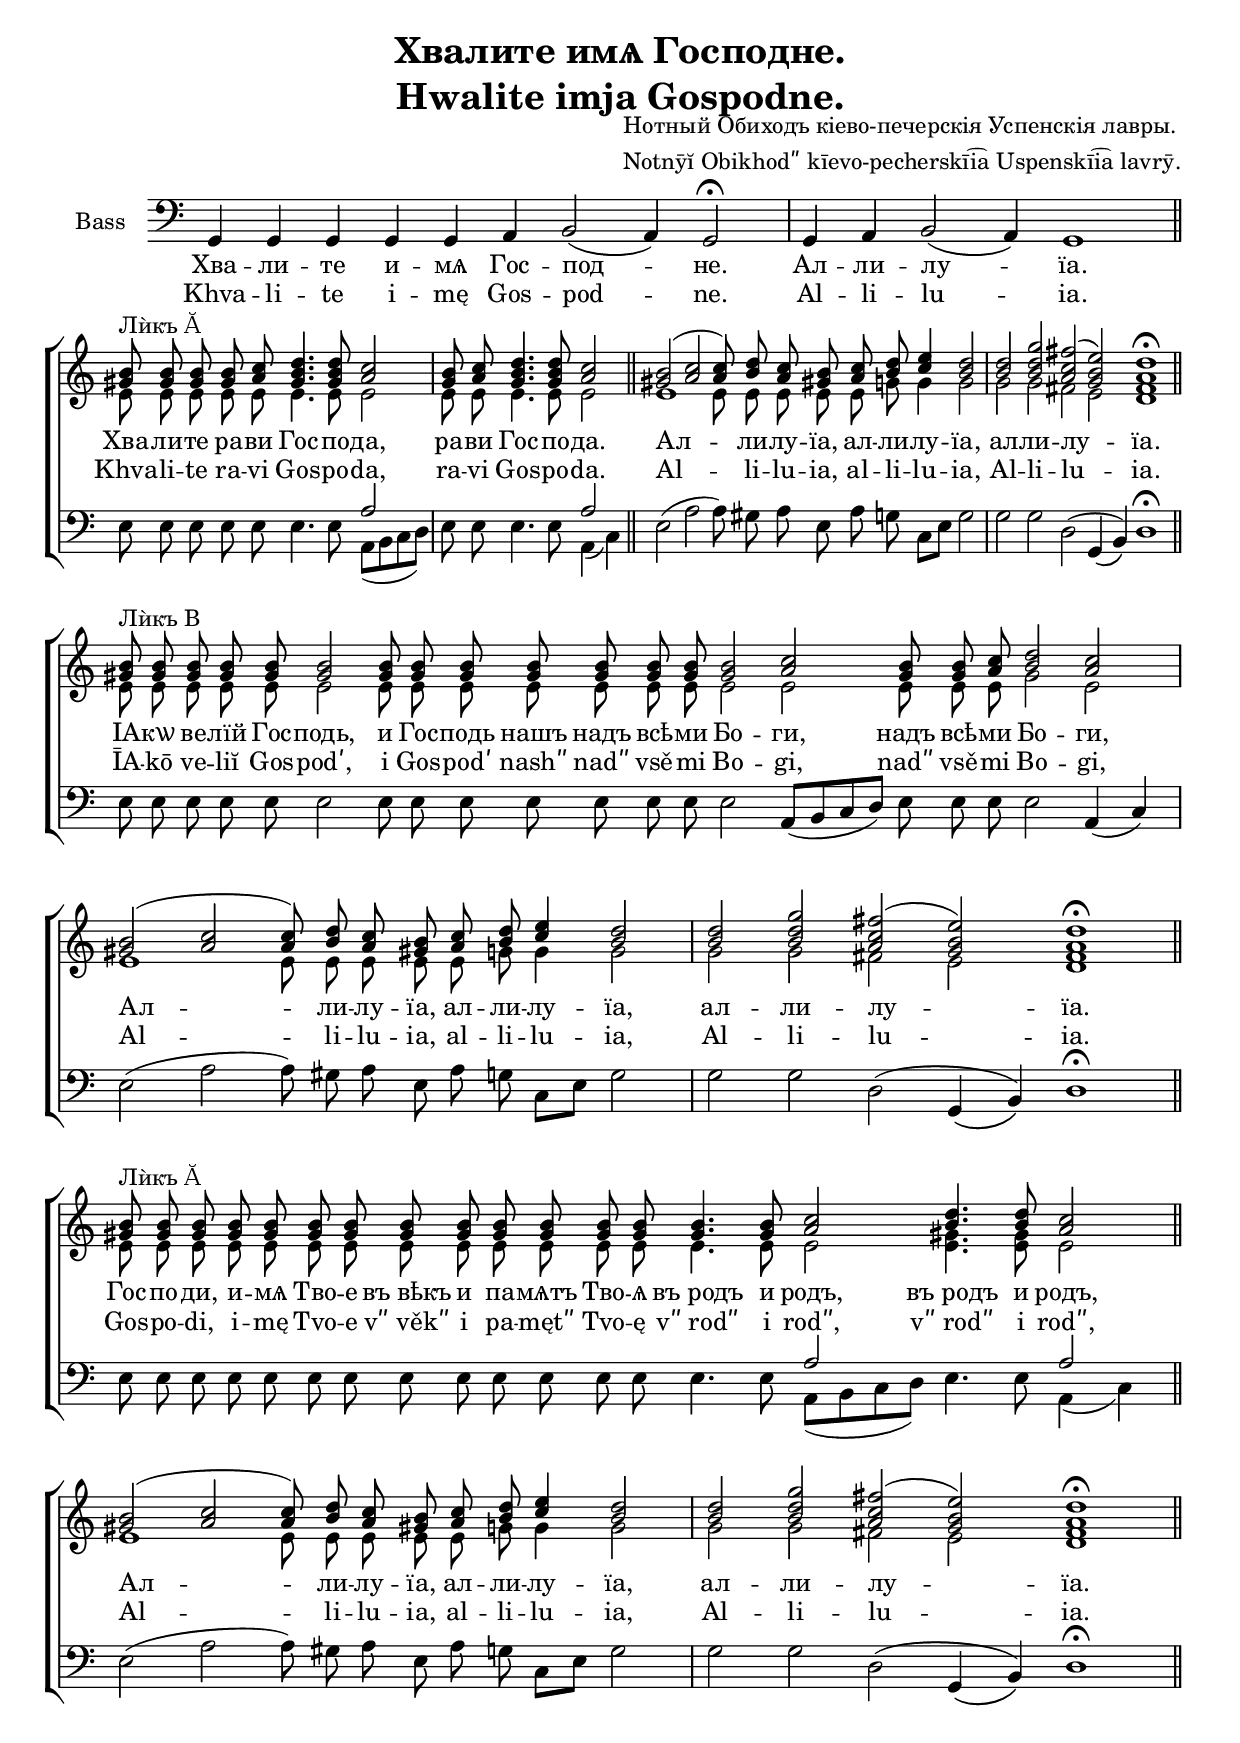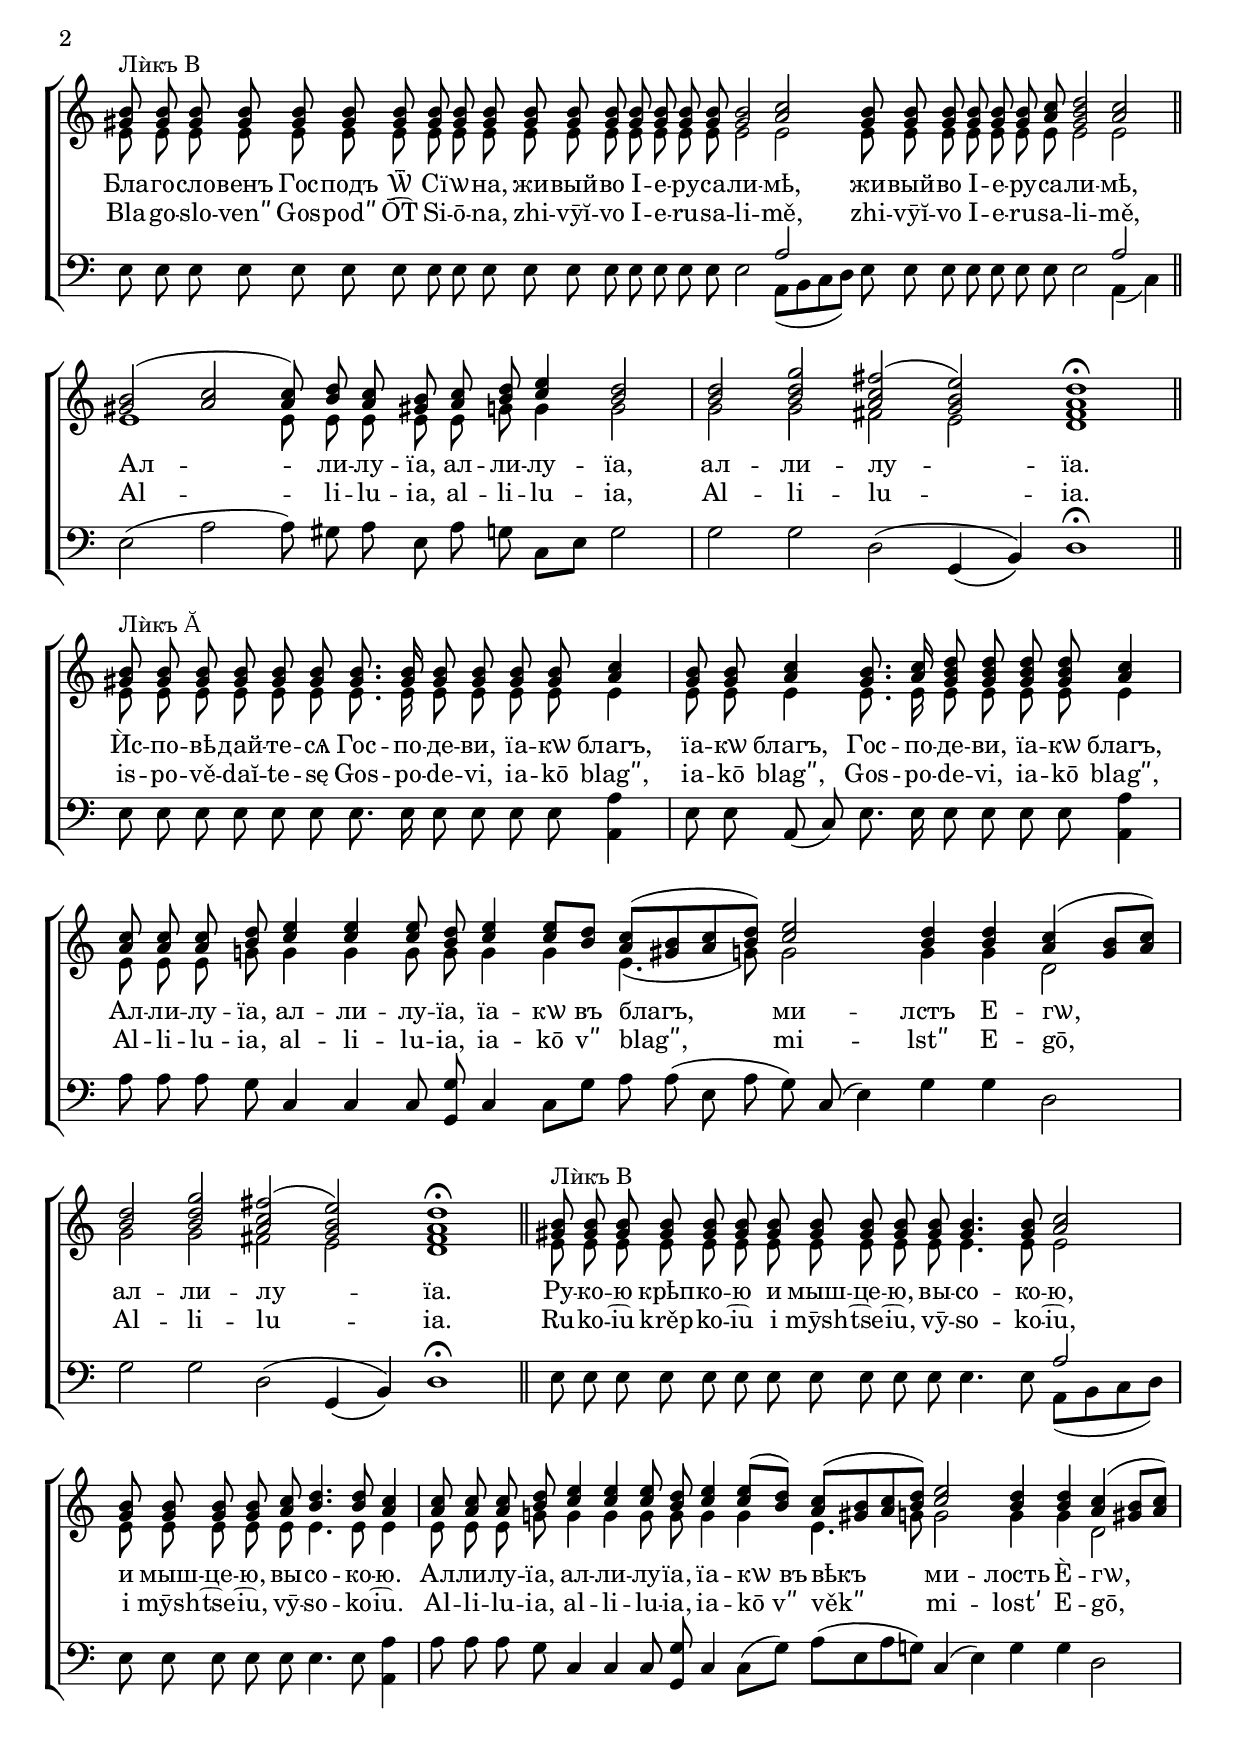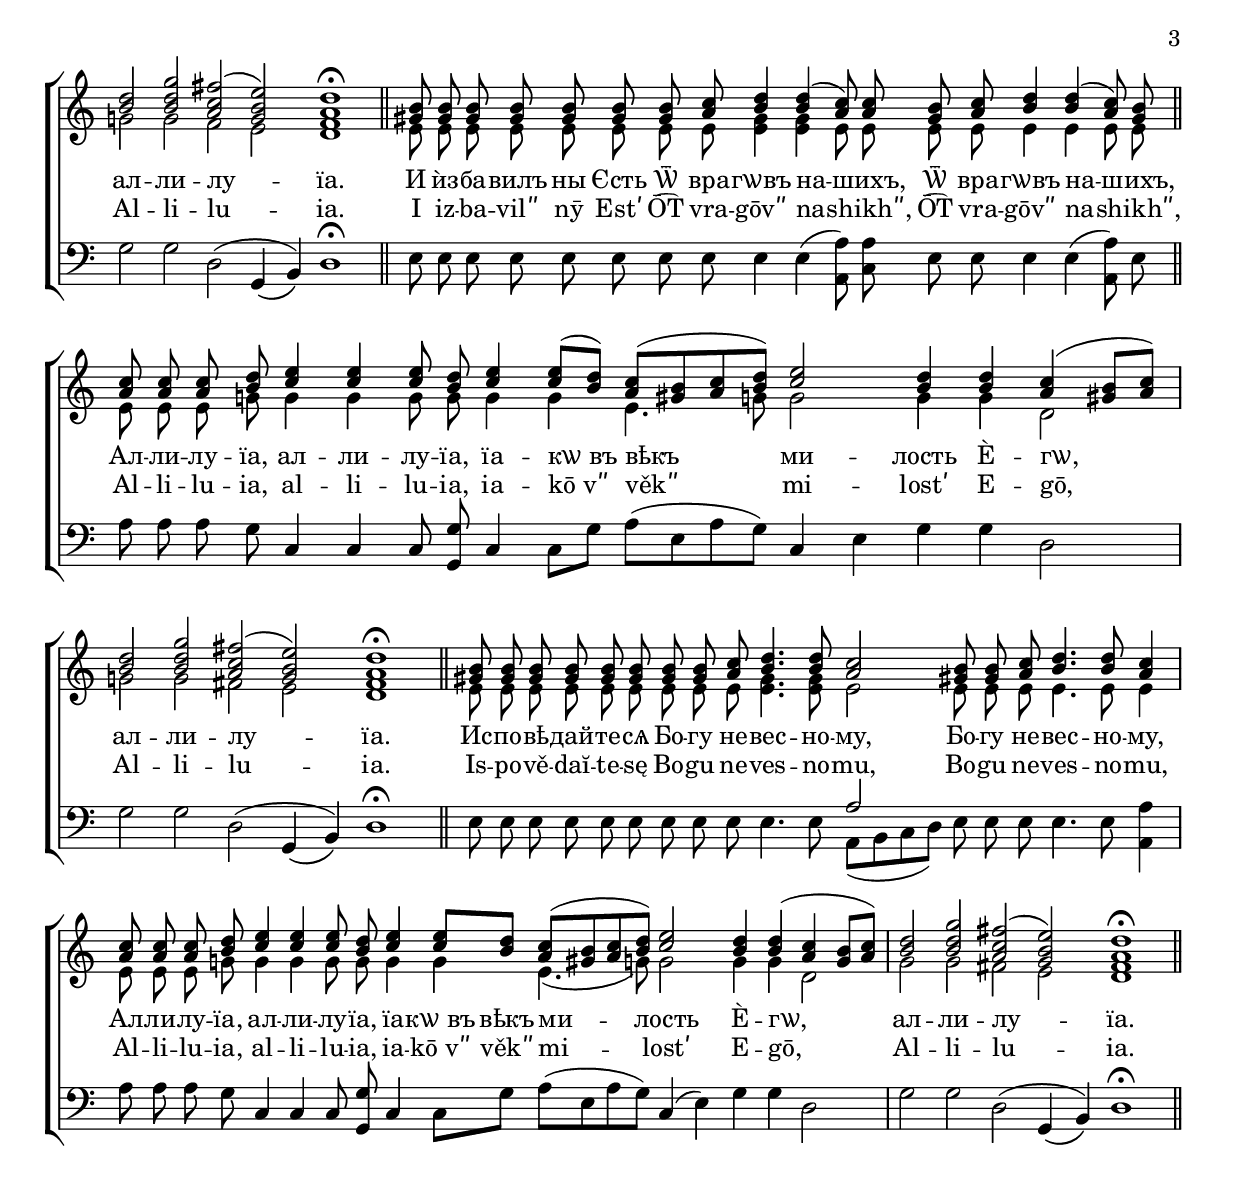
\version "2.18.2"
\language "deutsch"

\paper {
}

\header {
  title = \markup \center-column { "Хвалите имѧ Господне." "Hwalite imja Gospodne."}
  composer = \markup \column { "Нотный Обиходъ кіево-печерскія Успенскія лавры." "Notnȳĭ Obikhodʺ kīevo-pecherskīi͡a Uspenskīi͡a lavrȳ." }
}
\defineBarLine "!!" #'("!!" "" "")

global = {
  \key c \major
  \override Staff.TimeSignature.stencil =##f
  \time 4/4

}

sopranoAlleluia = \relative c'' {
  \global
  \dynamicUp
  \cadenzaOn
  % Music follows here.
  h2( c2 c8) d8 c8 h8 c8 d8 e4 d2  \bar "|"
}
sopranoAlleluiaII = \relative c'' {
  \global
  \dynamicUp
  \cadenzaOn
  d2 <g d>2 <fis! c>2( <e h>2) <d a>1^\fermata
  \bar "||"
  
}

verseSopranoVoice = \lyricmode {
  % Lyrics follow here.
  Гос -- по -- ди Бо -- же мой, воз -- ве -- лѝ -- чил -- сѧ Ѐ -- сѝ ѕѣ -- лѡ.
}

soprano = \relative c'' {
  \global
  % Music follows here.
  %% Bass solo intonation
  
  s4*20
  %% First Vers
  h8^"Лѝкъ Ӑ" \repeat unfold 3 { h8 } c8 <d h>4. <d h>8 c2
  h8 c8 <d h>4. <d h>8 c2 \bar "||"
  
  \sopranoAlleluia \sopranoAlleluiaII
  
  h8^"Лѝкъ В" \repeat unfold 4 { h8 } h2 
  \repeat unfold 7 { h8 } h2 c2 
  h8 h8 c8 d2 c2
  \bar "|"
  \sopranoAlleluia \sopranoAlleluiaII
  h8^"Лѝкъ Ӑ" \repeat unfold 12 { h8 } h4. h8 c2 d4. d8 c2 
  \bar "||"
  \sopranoAlleluia \sopranoAlleluiaII
  
  h8^"Лѝкъ В" \repeat unfold 16 { h8 } h2 c2
  \repeat unfold 6 { h8 } c8 d2 c2 
  \bar "||"
  
  \sopranoAlleluia \sopranoAlleluiaII
  
  h8^"Лѝкъ Ӑ" \repeat unfold 5 { h8  } h8. h16 
  \repeat unfold 4 { h8 } c4 
  \bar "|" 
  h8 h8 c4 h8. c16 \repeat unfold 4 { <d h>8 } c4 
  \bar "|" 
  c8 c8 c8 d8e4 e4 e8 d8 e4 e8[ d8] c8[( h8 c8 d8]) 
  e2 d4 d4 c4( h8[ c8])
  \sopranoAlleluiaII 

  h8^"Лѝкъ В" \repeat unfold 10 { h8 } h4. h8 c2
  \bar "|"
  \repeat unfold 4 { h8 } c8 d4. d8 c4
  \bar "|"
  c8 c8 c8 d8 e4 e4 e8 d8 
  e4 e8[( d8]) c8[( h8 c8 d8]) 
  e2 d4 d4 c4( h8[ c8]) 
  \bar "|"
  \sopranoAlleluiaII
  
  h8 \repeat unfold 6 { h8 } c8 d4
  d4( c8) c8 h8 c8 d4 d4( c8) h8
  \bar "||"
  
  c8 c8 c8 d8 e4 e4 e8 d8 
  e4 e8[( d8]) c8[( h8 c8 d8]) 
  e2 d4 d4 c4( h8[ c8]) 
  \bar "|" 
  \sopranoAlleluiaII 
  
  h8 \repeat unfold 7 { h8 } c8 d4. d8 c2
  h8 h8 c8 d4. d8 c4
  \bar "|"
  c8 c8 c8 d8 e4 e4 e8 d8 e4 e8[ d8] c8[( h8 c8 d8]) e2 d4 d4( c4 h8[ c8])
  
  \bar "|" 
  \sopranoAlleluiaII
}
altoAlliluia = \relative c'' {
  gis!2 a2 a8 h8 a8 gis!8 a8 h8 c4 h2
}
altoAlliluiaII = \relative c'' {

  h2 h2 a2 g2 fis1
}
alto = \relative c'' {
  \global
  % Music follows here.
  %% Bass solo intonation
  s4*20
%% First verse
  gis8 \repeat unfold 3 { gis8 }   a8 gis4. gis8 a2
  gis8 a8 gis4. gis8 a2
  \altoAlliluia \altoAlliluiaII
  
  gis!8 \repeat unfold 4 { gis8 } gis2 
  \repeat unfold 7 { gis8 } gis 2 a2
  gis8 gis8 a8 h2 a2 
  \altoAlliluia \altoAlliluiaII
  
  \repeat unfold 13 { gis8 } gis4. gis8 a2 h4. h8 a2
  \altoAlliluia \altoAlliluiaII
  
  \repeat unfold 17 { gis8 } gis2 a2
  \repeat unfold 6 { gis8 } a8 <h gis>2 a2
  \altoAlliluia \altoAlliluiaII
  
  \repeat unfold 6 { gis8 } gis8. gis16
  \repeat unfold 4 { gis8 } a4
  gis8 gis8 a4 gis8. a16 gis8 gis8 gis8 gis8 a4
  a8 a8 a8 h8 c4 c4  c8 h8 c4 c8 h8 a8 gis8 a8 h8 
  c2 h4 h4 a4 g8 a8 
  \altoAlliluiaII
  
  \repeat unfold 11 { gis8 } gis4. gis8 a2
  \repeat unfold 4 { gis8 } a8 h4. h8 a4
  a8 a8 a8 h8 c4 c4 c8 h8 
  c4 c8 h8 a8 gis8 a8 h8 c2 h4 h4 a4 gis8 a8
  \altoAlliluiaII
  
  \repeat unfold 7 { gis8 } a8 h4 h4 a8 a8 gis8 a8 h4 h4 a8 gis8
  a8 a8 a8 h8 c4 c4 c8 h8 c4 c8 h8 a8 gis8 a8 h8 c2 h4 h4 a4 gis8 a8
  \altoAlliluiaII
  
  \repeat unfold 8 { gis8 } a8 h4. h8 a2
  gis!8 gis8 a8 h4. h8 a4
  a8 a8 a8 h8 c4 c4 c8 h8 c4 c8 h8 a8 gis8 a8 h8 c2 h4 h4 a4 g8 a8
  \altoAlliluiaII
  
}
tenorAlleluia = \relative c' {
  e1 \repeat unfold 5 { e8 } g8 g4 g2
}
tenorAlleluiaII = \relative c' {
  g'2 g2 fis!2 e2 d1
}
tenor = \relative c' {
  \global
  % Music follows here.
  %% Bass  solo intonation
  s4*20
%% First Verse
  \repeat unfold 5 { e8 } e4. e8 e2
  e8 e8  e4. e8 e2
  \tenorAlleluia \tenorAlleluiaII
  
  \repeat unfold 5 { e8 } e2
  \repeat unfold 7 { e8 } e2 e2
  e8 e8 e8 gis2 e2
  \tenorAlleluia \tenorAlleluiaII
  
  \repeat unfold 13 { e8 } e4. e8 e2  <gis! e>4. <gis e>8 e2
  \tenorAlleluia \tenorAlleluiaII
  
  \repeat unfold 17 { e8 } e2 e2
  \repeat unfold 6 { e8 } e8 e2 e2
  \tenorAlleluia \tenorAlleluiaII
  
  \repeat unfold 6 { e8 } e8. e16 
  \repeat unfold 4 { e8 } e4
  e8 e8 e4 e8. e16 \repeat unfold 4 { e8 } e4
  e8 e8 e8 g8 g4 g4 g8 g8 
  g4 g4 e4.( g8) g2 g4 g4 d2
  \tenorAlleluiaII
  
  \repeat unfold 11 { e8 } e4. e8 e2
  \repeat unfold 5 { e8 } e4. e8 e4
  e8 e8 e8 g8 g4 g4 g8 g8 g4 g4 e4. g!8 g2 g4 g4 d2
  g2 g2 fis2 e2 d1
  
  \repeat unfold 8 { e8 } <gis e>4 <gis e>4 e8 e8 e8 e8 e4 e4 e8 e8
  e8 e8 e8 g8 g4 g4 g8 g8 g4 g4 e4. g8 g2 g4 g4 d2
  \tenorAlleluiaII
   
   \repeat unfold 8 { e8 } e8 <gis e>4. <gis e>8 e2 
   e8 e8 e8 e4. e8 e4
   e8 e8 e8 g8 g4 g4 g8 g8 g4 g4 e4.( g8) g2 g4 g4 d2
   \tenorAlleluiaII
}
bassAlliluia = \relative c {
  e2( a2 a8) gis8 a8 e8 a8 g8 c,8[ e8] g2
  \bar "|" 
}
bassAlliluiaII = \relative c {
  g'2 g2 d2( g,4\( h4\) ) d1^\fermata
  \bar "||"
}

bass = \relative c {
  \global
  % Music follows here.
  %% Bass solo intonation
  
  s4*20
%% First verse
    e8 e8 e8 e8 e8 e4. e8 <<{ a2 }\\{ a,8[( h8 c8 d8])}>>
  \bar "|"
  e8 e8 e4. e8  <<{ a2 }\\{ a,4( c4) }>>
  \bar "||"
  \bassAlliluia \bassAlliluiaII
  
  \repeat unfold 5 { e8 } e2
  \repeat unfold 7 { e8 } e2 a,8[( h8 c8 d8]) 
  e8 e8 e8 e2 a,4( c4) 
  \bar "|"
  \bassAlliluia \bassAlliluiaII
  
  \repeat unfold 13 { e8 } e4. e8 
  <<{ a2 s2 a2 }\\{ a,8[( h 8 c8 d8]) e4. e8 a,4( c4) }>>
  \bassAlliluia \bassAlliluiaII
  
  e8 \repeat unfold 16 { e8 }e2 <<{ a2 }\\{ a,8[( h8 c8 d8]) }>>
  \repeat unfold 6 { e8 } e8 e2 <<{ a2 }\\{ a,4( c4) }>>
  \bassAlliluia \bassAlliluiaII
  
  \repeat unfold 6 { e8 } e8. e16 
  \repeat unfold 4 { e8 } <a a,>4 \bar "|"
  e8 e8 a,8( c8) e8. e16 
  \repeat unfold 4 { e8 } <a a,>4 \bar "|"
  a8 a8 a8 g8 c,4 c4 c8 <g' g,>8
  c,4 c8[ g'8] a8 8( e8 a8 g8]) 
  c,( e4) g4 g4 d2 \bar "|"
  \bassAlliluiaII
  
  \repeat unfold 11 { e8 } e4. e8 <<{ a2 }\\{ a,8[( h8 c8 d8]) }>>
  \repeat unfold 5 { e8 } e4. e8 <a a,>4 
  a8 a8 a8 g8 c,4 c4 c8 <g' g,>8 
  c,4 c8[( g']) a8[( e8 a8 g!8]) 
  c,4( e4) g4 g4 d2
  \bassAlliluiaII
  
  e8 e8 e8 e8 e8 e8 e8 e8 e4 e4( <a a,>8) <a c,>8 
  e8 e8 e4 e4( <a a,>8) e8
  a8 a8 a8 g8 c,4 c4 c8 <g' g,>8  c,4 c8[ g'8]  a8[( e8 a8 g8])  c,4 e4 g4 g4 d2
  \bassAlliluiaII
  
  \repeat unfold 9 { e8 } e4. e8  <<{ a2 }\\{ a,8[( h8 c8 d8]) }>>
  e8 e8 e8 e4. e8 <a a,>4
  a8 a8 a8 g8 c,4 c4 c8 <g' g,>8 c,4 c8[ g'8] a8[( e8 a8 g8]) c,4( e4) g4 g4 d2 
  \bassAlliluiaII
}
Alliluia-verse = \lyricmode { 
  Ал  -- ли -- лу -- їа, ал  -- ли -- лу -- їа, 
}
Alliluia-verseII = \lyricmode {
  ал  -- ли -- лу -- їа.
}
Alliluia-verseIII = \lyricmode {
  Ал  -- ли -- лу -- їа.
}
verseChoir = \lyricmode {
  % Lyrics follow here.
  %% First Verse
  Хва -- ли -- те ра -- ви Гос -- по -- дa,
  ра -- ви Гос -- по -- дa.
  \Alliluia-verse \Alliluia-verseII
  
  ІА -- кѡ ве -- лїй Гос -- подь,
  и Гос -- подь нашъ надъ всѣ -- ми Бо -- ги,
  надъ всѣ -- ми Бо -- ги,
  \Alliluia-verse \Alliluia-verseII
  
  Гос -- по -- ди, и -- мѧ Тво -- е въ_вѣкъ и па -- мѧтъ Тво -- ѧ
  въ_родъ и родъ, въ_родъ и родъ,
  \Alliluia-verse \Alliluia-verseII
  
  Бла -- го -- сло -- венъ Гос -- подъ Ѿ Сї -- ѡ -- на, 
  жи -- вый -- во I -- е -- ру -- са -- ли -- мѣ,
  жи -- вый -- во I -- е -- ру -- са -- ли -- мѣ,
  \Alliluia-verse \Alliluia-verseII
  
  Ѝс -- по -- вѣ -- дай -- те -- сѧ Гос -- по -- де -- ви,
  їа -- кѡ благъ, їа -- кѡ благъ,
  Гос -- по -- де -- ви,
  їа -- кѡ благъ,  \Alliluia-verse їа -- кѡ въ благъ,
  ми -- лстъ Е -- гѡ, \Alliluia-verseII 
  
  Ру -- ко -- ю крѣп -- ко -- ю и мыш -- це -- ю, вы -- со -- ко -- ю,
  и мыш -- це -- ю, вы -- со -- ко -- ю.
  \Alliluia-verse 
  їа -- кѡ_въ вѣкъ ми -- лость Ѐ -- гѡ,
  \Alliluia-verseII
  
  И ѝз -- ба -- вилъ ны Єсть Ѿ вра -- гѡвъ на -- шихъ,
  Ѿ вра -- гѡвъ на -- шихъ,
  \Alliluia-verse
  їа -- кѡ_въ вѣкъ ми -- лость Ѐ -- гѡ,
  \Alliluia-verseII
  
  Ис -- по -- вѣ -- дай -- те -- сѧ Бо -- гу не -- вес -- но -- му,
  Бо -- гу не -- вес -- но -- му,
  \Alliluia-verse
  їа -- кѡ_въ вѣкъ ми -- лость Ѐ -- гѡ,
  \Alliluia-verseII
  
}
Alliluia-verseTransl = \lyricmode { 
  Al -- li -- lu -- ia, al -- li -- lu -- ia,
}

Alliluia-verseTranslII = \lyricmode { 
  Al -- li -- lu -- ia.
}

verseChoirTrans = \lyricmode {
 Khva -- li -- te ra -- vi Gos -- po -- da,
 ra -- vi Gos -- po -- da.
 \Alliluia-verseTransl \Alliluia-verseTranslII
 
 ĪA -- kō ve -- lіĭ Gos -- podʹ,
 i Gos -- podʹ nashʺ nadʺ vsě -- mi Bo -- gi,
 nadʺ vsě -- mi Bo -- gi,
 \Alliluia-verseTransl \Alliluia-verseTranslII
 
 Gos -- po -- di, i -- mę Tvo -- e vʺ_věkʺ i pa -- mętʺ Tvo -- ę
 vʺ_rodʺ i rodʺ, vʺ_rodʺ i rodʺ,
 \Alliluia-verseTransl \Alliluia-verseTranslII
 
 Bla -- go -- slo -- venʺ Gos -- podʺ Ō͡T Sі -- ō -- na, 
 zhi -- vȳĭ -- vo I -- e -- ru -- sa -- li -- mě,
 zhi -- vȳĭ -- vo I -- e -- ru -- sa -- li -- mě,
 \Alliluia-verseTransl \Alliluia-verseTranslII
 
 is -- po -- vě -- daĭ -- te -- sę Gos -- po -- de -- vi,
 іa -- kō blagʺ, іa -- kō blagʺ,
 Gos -- po -- de -- vi,
 іa -- kō blagʺ, \Alliluia-verseTransl іa -- kō vʺ blagʺ,
 mi -- lstʺ E -- gō, \Alliluia-verseTranslII 
 
 Ru -- ko -- i͡u krěp -- ko -- i͡u i mȳsh -- t͡se -- i͡u, vȳ -- so -- ko -- i͡u,
 i mȳsh -- t͡se -- i͡u, vȳ -- so -- ko -- i͡u.
 \Alliluia-verseTransl 
 іa -- kō_vʺ věkʺ mi -- lostʹ E -- gō,
 \Alliluia-verseTranslII
 
 I iz -- ba -- vilʺ nȳ Estʹ Ō͡T vra -- gōvʺ na -- shikhʺ,
 Ō͡T vra -- gōvʺ na -- shikhʺ,
 \Alliluia-verseTransl
 іa -- kō_vʺ věkʺ mi -- lostʹ E -- gō,
 \Alliluia-verseTranslII
 
 Is -- po -- vě -- daĭ -- te -- sę Bo -- gu ne -- ves -- no -- mu,
 Bo -- gu ne -- ves -- no -- mu,
 \Alliluia-verseTransl
 іa -- kō_vʺ věkʺ mi -- lostʹ E -- gō,
 \Alliluia-verseTranslII
 
}
rehearsalMidi = #
(define-music-function
 (parser location name midiInstrument lyrics) (string? string? ly:music?)
 #{
   \unfoldRepeats <<
     \new Staff = "soprano" \new Voice = "soprano" { \soprano }
     \new Staff = "alto" \new Voice = "alto" { \alto }
     \new Staff = "tenor" \new Voice = "tenor" { \tenor }
     \new Staff = "bass" \new Voice = "bass" { \bass }
     \context Staff = $name {
       \set Score.midiMinimumVolume = #0.5
       \set Score.midiMaximumVolume = #0.5
       \set Score.tempoWholesPerMinute = #(ly:make-moment 100 4)
       \set Staff.midiMinimumVolume = #0.8
       \set Staff.midiMaximumVolume = #1.0
       \set Staff.midiInstrument = $midiInstrument
     }
     \new Lyrics \with {
       alignBelowContext = $name
     } \lyricsto $name $lyrics
   >>
 #})
bassVoice = \relative c {
  \global
  \dynamicUp
  % Music follows here.
  \cadenzaOn
  g4 \repeat unfold 4 { g4 } a4
  h2( a4) g2^\fermata \bar "|"
  g4 a4 h2( a4) g1
  \break
  \bar "||"

}

verseBassVoice = \lyricmode {
  % Lyrics follow here.
  Хва -- ли -- те и -- мѧ Гос -- под -- не.
  Ал -- ли -- лу -- їа.
}
verseBassVoiceTrans = \lyricmode {
   Khva -- li -- te i -- mę Gos -- pod -- ne.
 Al -- li -- lu -- іa.

}

choirPart = \new ChoirStaff <<
  \new Staff \with {
    midiInstrument = "choir aahs"
    instrumentName = \markup \center-column { "Soprano" "Alto" }
  } <<
    \new Voice = "soprano" \with {
%      \consists "Ambitus_engraver"
    } { \voiceOne << \soprano \alto >> }
%{    \new Voice = "alto" \with {
%      \consists "Ambitus_engraver"
%      \override Ambitus #'X-offset = #2.0
    } { \voiceOne \alto }
%}
    \new Voice = "tenor" \with {
%      \consists "Ambitus_engraver"
    } { \voiceTwo \tenor }
  >>
  \new Lyrics \with {
    \override VerticalAxisGroup #'staff-affinity = #CENTER
  } \lyricsto "soprano" \verseChoir
  \new Lyrics \with {
    \override VerticalAxisGroup #'staff-affinity = #CENTER
  } \lyricsto "soprano" \verseChoirTrans
  \new Staff \with {
    midiInstrument = "choir aahs"
    instrumentName = \markup \center-column { "Tenor" "Bass" }
  } <<
    \clef bass
%%    \new Voice = "tenor" \with {
%%      \consists "Ambitus_engraver"
%%    } { \voiceOne \tenor }
    \new Voice = "bass" \with {
%      \consists "Ambitus_engraver"
%      \override Ambitus #'X-offset = #2.0
    } { %{ \voiceTwo %} \bass }
  >>
>>

bassVoicePart = \new Staff \with {
  instrumentName = "Bass"
  midiInstrument = "choir aahs"
%  \consists "Ambitus_engraver"
} { \clef bass \bassVoice }
\addlyrics { \verseBassVoice }
\addlyrics { \verseBassVoiceTrans }

\score {
  <<
    \choirPart
    \bassVoicePart
  >>
  \layout {
    \context {
     \Staff \RemoveEmptyStaves
      \override VerticalAxisGroup.remove-first = ##t
    }
  }
  \midi {
    \tempo 4=100
  }
}

% Rehearsal MIDI files:
\book {
  \bookOutputSuffix "soprano"
  \score {
    \rehearsalMidi "soprano" "soprano sax" \verseChoir
    \midi { }
  }
}

\book {
  \bookOutputSuffix "alto"
  \score {
    \rehearsalMidi "alto" "soprano sax" \verseChoir
    \midi { }
  }
}

\book {
  \bookOutputSuffix "tenor"
  \score {
    \rehearsalMidi "tenor" "tenor sax" \verseChoir
    \midi { }
  }
}

\book {
  \bookOutputSuffix "bass"
  \score {
    \rehearsalMidi "bass" "tenor sax" \verseChoir
    \midi { }
  }
}

